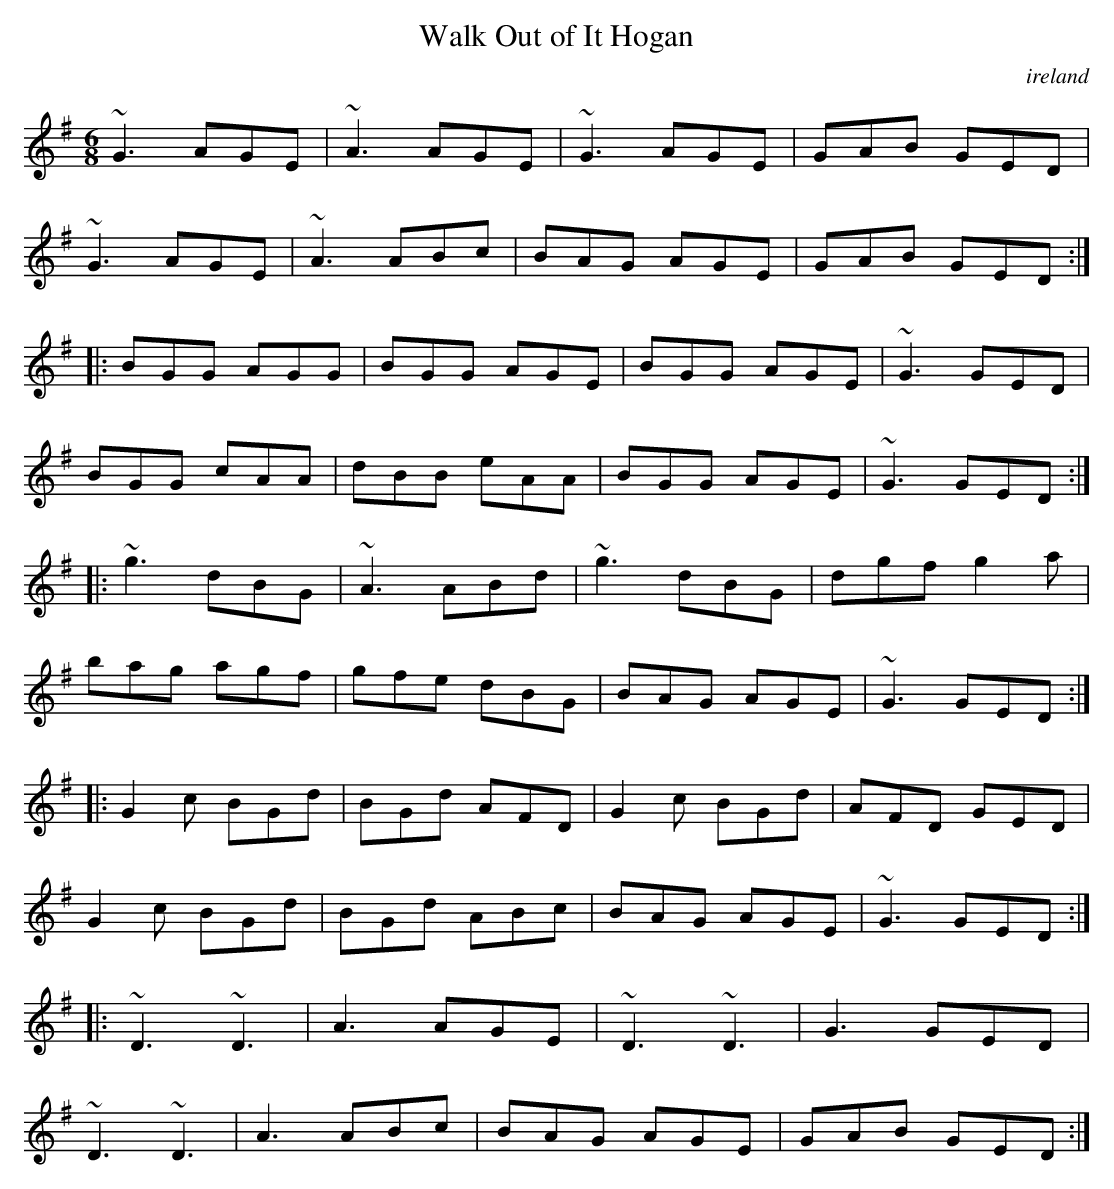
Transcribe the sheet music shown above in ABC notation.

X:1
T:Walk Out of It Hogan
O:ireland
M:6/8
K:G
~G3 AGE|~A3 AGE|~G3 AGE|GAB GED|
~G3 AGE|~A3 ABc|BAG AGE|GAB GED:|
|:BGG AGG|BGG AGE|BGG AGE|~G3 GED|
BGG cAA|dBB eAA|BGG AGE|~G3 GED:|
|:~g3 dBG|~A3 ABd|~g3 dBG|dgf g2a|
bag agf|gfe dBG|BAG AGE|~G3 GED:|
|:G2c BGd|BGd AFD|G2c BGd|AFD GED|
G2c BGd|BGd ABc|BAG AGE|~G3 GED:|
|:~D3 ~D3|A3 AGE|~D3 ~D3|G3 GED|
~D3 ~D3|A3 ABc|BAG AGE|GAB GED:|
